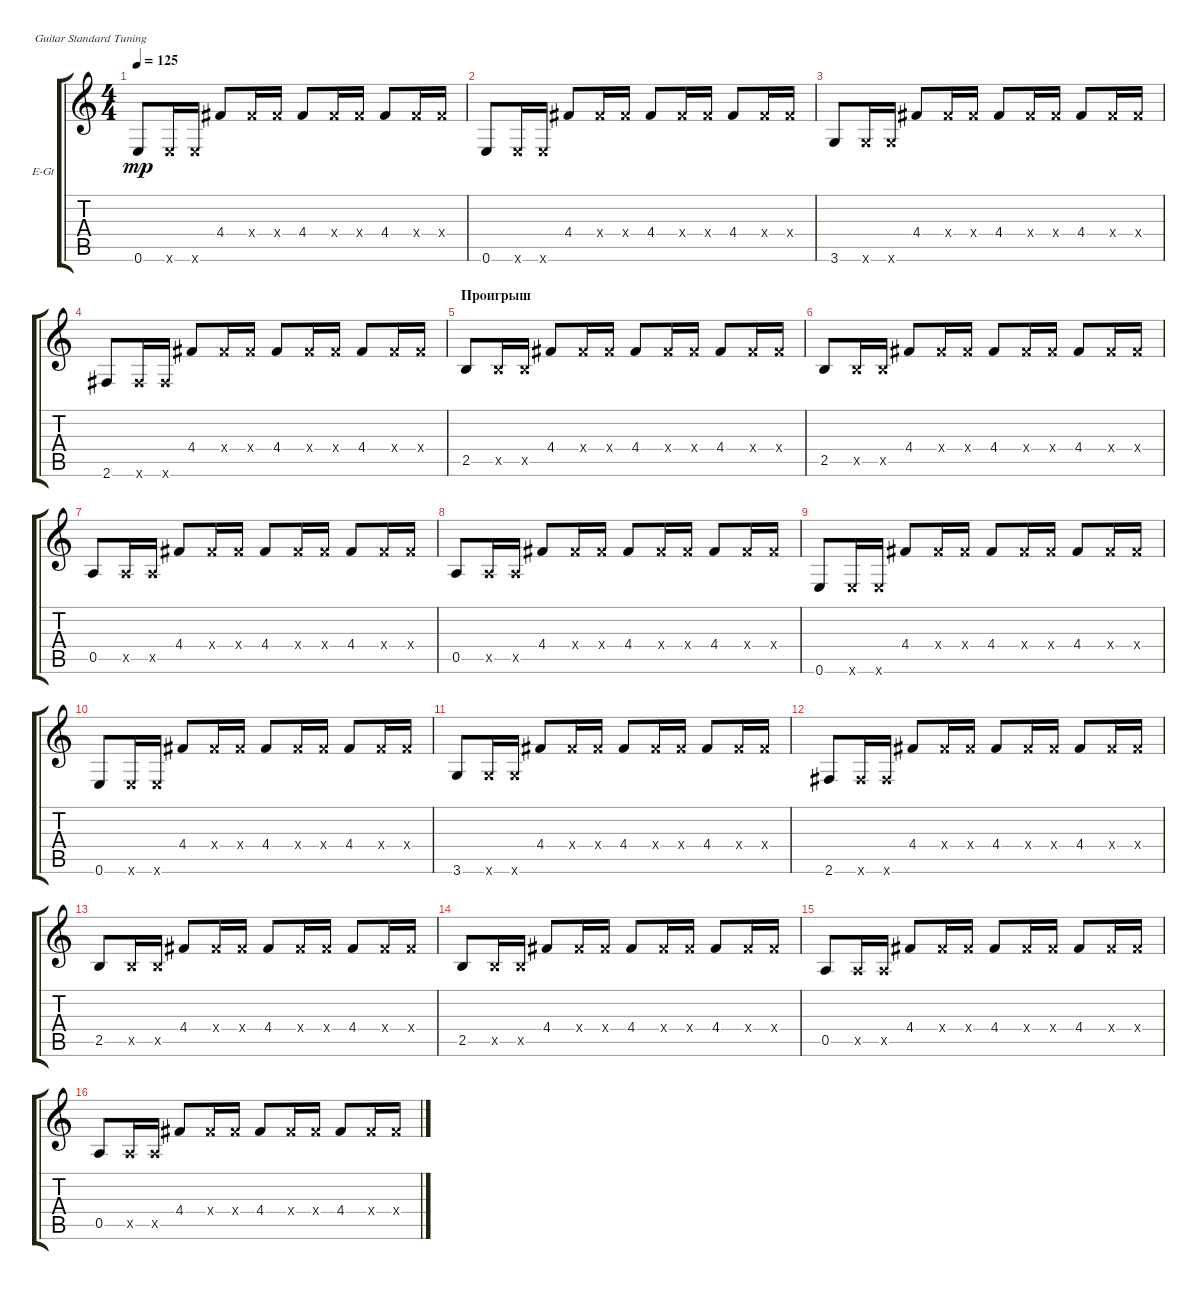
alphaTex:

\defaultSystemsLayout 4
\bracketExtendMode groupsimilarinstruments
\firstSystemTrackNameOrientation horizontal
\otherSystemsTrackNameOrientation horizontal
\track ("Electric Guitar" "E-Gt") {instrument overdrivenguitar}
\staff {score tabs}
\tuning (E4 B3 G3 D3 A2 E2)
\ts (4 4)
\tempo 125
\clef g2
\ks c
0.6.8{dy mp} 0.6{x}.16 0.6{x}.16 4.4.8 4.4{x}.16 4.4{x}.16 4.4.8 4.4{x}.16 4.4{x}.16 4.4.8 4.4{x}.16 4.4{x}.16 |
0.6.8 0.6{x}.16 0.6{x}.16 4.4.8 4.4{x}.16 4.4{x}.16 4.4.8 4.4{x}.16 4.4{x}.16 4.4.8 4.4{x}.16 4.4{x}.16 |
3.6.8 3.6{x}.16 3.6{x}.16 4.4.8 4.4{x}.16 4.4{x}.16 4.4.8 4.4{x}.16 4.4{x}.16 4.4.8 4.4{x}.16 4.4{x}.16 |
2.6.8 2.6{x}.16 2.6{x}.16 4.4.8 4.4{x}.16 4.4{x}.16 4.4.8 4.4{x}.16 4.4{x}.16 4.4.8 4.4{x}.16 4.4{x}.16 |
\section ("" "Проигрыш")
2.5.8 2.5{x}.16 2.5{x}.16 4.4.8 4.4{x}.16 4.4{x}.16 4.4.8 4.4{x}.16 4.4{x}.16 4.4.8 4.4{x}.16 4.4{x}.16 |
2.5.8 2.5{x}.16 2.5{x}.16 4.4.8 4.4{x}.16 4.4{x}.16 4.4.8 4.4{x}.16 4.4{x}.16 4.4.8 4.4{x}.16 4.4{x}.16 |
0.5.8 0.5{x}.16 0.5{x}.16 4.4.8 4.4{x}.16 4.4{x}.16 4.4.8 4.4{x}.16 4.4{x}.16 4.4.8 4.4{x}.16 4.4{x}.16 |
0.5.8 0.5{x}.16 0.5{x}.16 4.4.8 4.4{x}.16 4.4{x}.16 4.4.8 4.4{x}.16 4.4{x}.16 4.4.8 4.4{x}.16 4.4{x}.16 |
0.6.8 0.6{x}.16 0.6{x}.16 4.4.8 4.4{x}.16 4.4{x}.16 4.4.8 4.4{x}.16 4.4{x}.16 4.4.8 4.4{x}.16 4.4{x}.16 |
0.6.8 0.6{x}.16 0.6{x}.16 4.4.8 4.4{x}.16 4.4{x}.16 4.4.8 4.4{x}.16 4.4{x}.16 4.4.8 4.4{x}.16 4.4{x}.16 |
3.6.8 3.6{x}.16 3.6{x}.16 4.4.8 4.4{x}.16 4.4{x}.16 4.4.8 4.4{x}.16 4.4{x}.16 4.4.8 4.4{x}.16 4.4{x}.16 |
2.6.8 2.6{x}.16 2.6{x}.16 4.4.8 4.4{x}.16 4.4{x}.16 4.4.8 4.4{x}.16 4.4{x}.16 4.4.8 4.4{x}.16 4.4{x}.16 |
2.5.8 2.5{x}.16 2.5{x}.16 4.4.8 4.4{x}.16 4.4{x}.16 4.4.8 4.4{x}.16 4.4{x}.16 4.4.8 4.4{x}.16 4.4{x}.16 |
2.5.8 2.5{x}.16 2.5{x}.16 4.4.8 4.4{x}.16 4.4{x}.16 4.4.8 4.4{x}.16 4.4{x}.16 4.4.8 4.4{x}.16 4.4{x}.16 |
0.5.8 0.5{x}.16 0.5{x}.16 4.4.8 4.4{x}.16 4.4{x}.16 4.4.8 4.4{x}.16 4.4{x}.16 4.4.8 4.4{x}.16 4.4{x}.16 |
0.5.8 0.5{x}.16 0.5{x}.16 4.4.8 4.4{x}.16 4.4{x}.16 4.4.8 4.4{x}.16 4.4{x}.16 4.4.8 4.4{x}.16 4.4{x}.16
